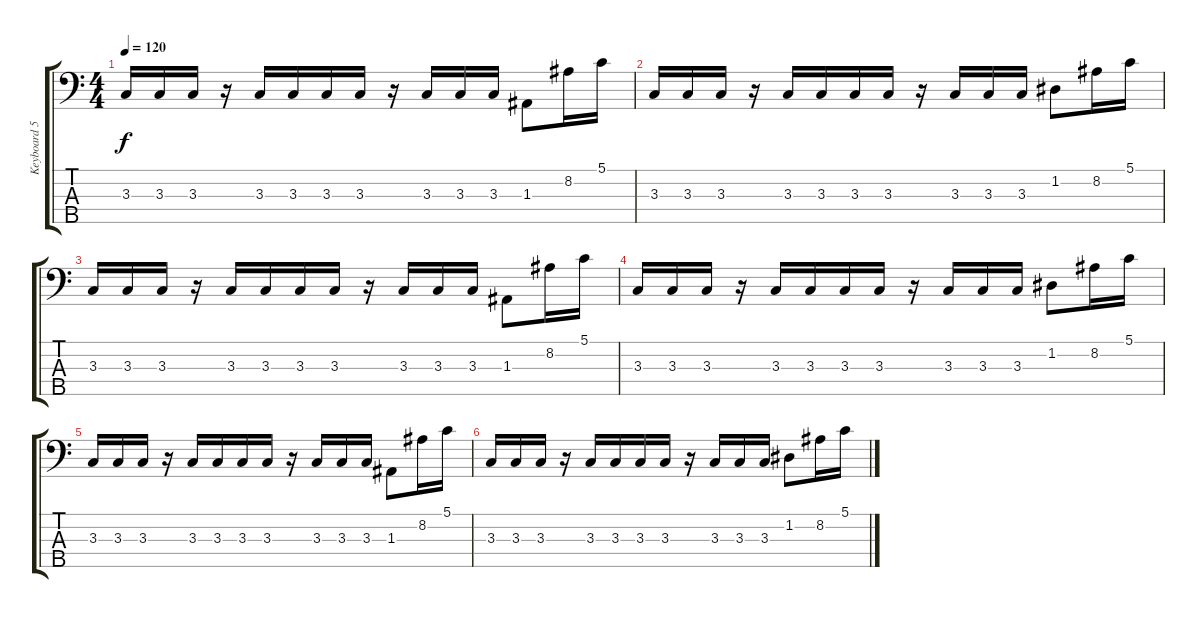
\track ("Keyboard 5" "Keyboard 5") {instrument synthbass1}
\staff {score tabs}
\tuning (G2 D2 A1 E1 B0) {hide}
\ts (4 4)
\tempo 120
\clef f4
\ks c
3.3.16{dy f} 3.3.16 3.3.16 r.16 3.3.16 3.3.16 3.3.16 3.3.16 r.16 3.3.16 3.3.16 3.3.16 1.3.8 8.2.16 5.1.16 |
3.3.16 3.3.16 3.3.16 r.16 3.3.16 3.3.16 3.3.16 3.3.16 r.16 3.3.16 3.3.16 3.3.16 1.2.8 8.2.16 5.1.16 |
3.3.16 3.3.16 3.3.16 r.16 3.3.16 3.3.16 3.3.16 3.3.16 r.16 3.3.16 3.3.16 3.3.16 1.3.8 8.2.16 5.1.16 |
3.3.16 3.3.16 3.3.16 r.16 3.3.16 3.3.16 3.3.16 3.3.16 r.16 3.3.16 3.3.16 3.3.16 1.2.8 8.2.16 5.1.16 |
3.3.16 3.3.16 3.3.16 r.16 3.3.16 3.3.16 3.3.16 3.3.16 r.16 3.3.16 3.3.16 3.3.16 1.3.8 8.2.16 5.1.16 |
3.3.16 3.3.16 3.3.16 r.16 3.3.16 3.3.16 3.3.16 3.3.16 r.16 3.3.16 3.3.16 3.3.16 1.2.8 8.2.16 5.1.16
